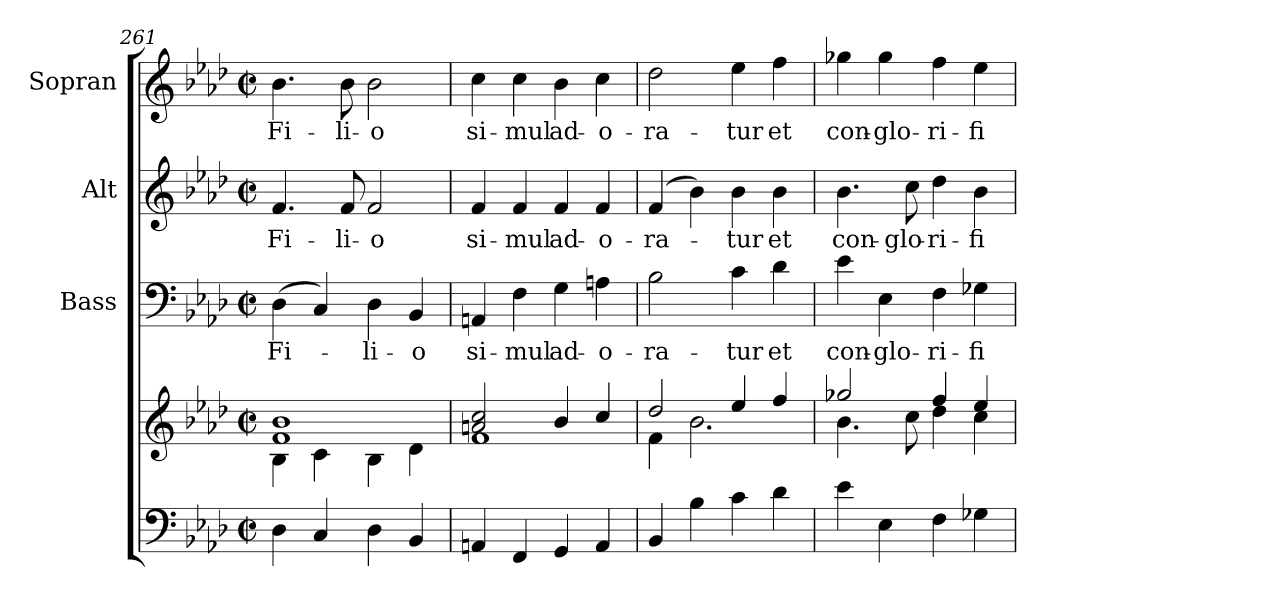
**kern	**kern	**kern	**text	**kern	**text	**kern	**text
*part4	*part4	*part3	*part3	*part2	*part2	*part1	*part1
*staff5	*staff4	*staff3	*staff3	*staff2	*staff2	*staff1	*staff1
*	*	*I"Bass	*	*I"Alt	*	*I"Sopran	*
*	*	*I'B.	*	*I'A.	*	*I'S.	*
*clefF4	*clefG2	*clefF4	*	*clefG2	*	*clefG2	*
*k[b-e-a-d-]	*k[b-e-a-d-]	*k[b-e-a-d-]	*	*k[b-e-a-d-]	*	*k[b-e-a-d-]	*
*A-:	*A-:	*A-:	*	*A-:	*	*A-:	*
*M2/2	*M2/2	*M2/2	*	*M2/2	*	*M2/2	*
*met(c|)	*met(c|)	*met(c|)	*	*met(c|)	*	*met(c|)	*
=261	=261	=261	=261	=261	=261	=261	=261
*	*^	*	*	*	*	*	*
!	!	!	!	!LO:LY:b	!	!LO:LY:b	!	!LO:LY:b
4D-\	1f 1b-	4B-\	(>4D-\	Fi-	4.f/	Fi-	4.b-\	Fi-
4C/	.	4c\	4C/)	.	.	.	.	.
!	!	!	!	!	!	!LO:LY:b	!	!LO:LY:b
.	.	.	.	.	8f/	-li-	8b-\	-li-
!	!	!	!	!LO:LY:b	!	!LO:LY:b	!	!LO:LY:b
4D-\	.	4B-\	4D-\	-li-	2f/	-o	2b-\	-o
!	!	!	!	!LO:LY:b	!	!	!	!
4BB-/	.	4d-\	4BB-/	-o	.	.	.	.
=262	=262	=262	=262	=262	=262	=262	=262	=262
!	!	!	!	!LO:LY:b	!	!LO:LY:b	!	!LO:LY:b
4AAn/	2an/ 2cc/	1f	4AAn/	si-	4f/	si-	4cc\	si-
!	!	!	!	!LO:LY:b	!	!LO:LY:b	!	!LO:LY:b
4FF/	.	.	4F\	-mul	4f/	-mul	4cc\	-mul
!	!	!	!	!LO:LY:b	!	!LO:LY:b	!	!LO:LY:b
4GG/	4b-/	.	4G\	ad-	4f/	ad-	4b-\	ad-
!	!	!	!	!LO:LY:b	!	!LO:LY:b	!	!LO:LY:b
4AA/	4cc/	.	4An\	-o-	4f/	-o-	4cc\	-o-
!!LO:LB:g=z
=263	=263	=263	=263	=263	=263	=263	=263	=263
!	!	!	!	!LO:LY:b	!	!LO:LY:b	!	!LO:LY:b
4BB-/	2dd-/	4f\	2B-\	-ra-	(4f/	-ra-	2dd-\	-ra-
4B-\	.	2.b-\	.	.	4b-\)	.	.	.
!	!	!	!	!LO:LY:b	!	!LO:LY:b	!	!LO:LY:b
4c\	4ee-/	.	4c\	-tur	4b-\	-tur	4ee-\	-tur
!	!	!	!	!LO:LY:b	!	!LO:LY:b	!	!LO:LY:b
4d-\	4ff/	.	4d-\	et	4b-\	et	4ff\	et
=264	=264	=264	=264	=264	=264	=264	=264	=264
!	!	!	!	!LO:LY:b	!	!LO:LY:b	!	!LO:LY:b
4e-\	2gg-X/	4.b-\	4e-\	con-	4.b-\	con-	4gg-X\	con-
!	!	!	!	!LO:LY:b	!	!	!	!LO:LY:b
4E-\	.	.	4E-\	-glo-	.	.	4gg-\	-glo-
!	!	!	!	!	!	!LO:LY:b	!	!
.	.	8cc\	.	.	8cc\	-glo-	.	.
!	!	!	!	!LO:LY:b	!	!LO:LY:b	!	!LO:LY:b
4F\	4ff/	4dd-\	4F\	-ri-	4dd-\	-ri-	4ff\	-ri-
!	!	!	!	!LO:LY:b	!	!LO:LY:b	!	!LO:LY:b
4G-X\	4ee-/	4cc\	4G-X\	-fi-	4b-\	-fi-	4ee-\	-fi-
*	*v	*v	*	*	*	*	*	*
=	=	=	=	=	=	=	=
*-	*-	*-	*-	*-	*-	*-	*-
